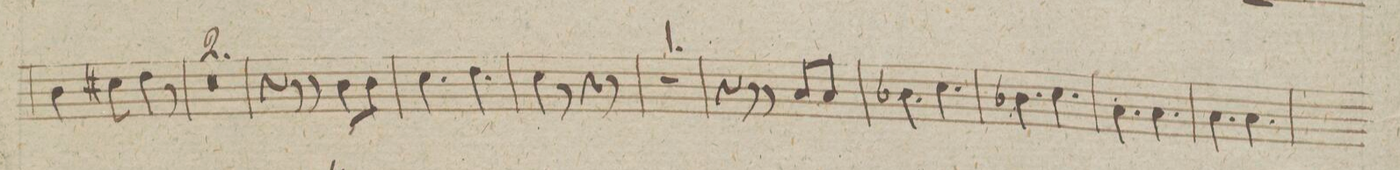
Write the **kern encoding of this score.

**kern	**dynam
*I"Clarinetto 1mo in C.	*
*clefG2	*
*k[f#c#g#]	*
*M6/8	*
4g#\	.
8a#X\	.
4b\	.
8r	.
=27	=27
1.r	.
=28	=28
=29	=29
4r	.
8r	.
8r	.
8g#\L	.
8g#\J	.
=30	=30
4.a\	.
4.b\	.
=31	=31
4a\	.
8r	.
4r	.
8r	.
=32	=32
2.r	.
=33	=33
4r	.
8r	.
8r	.
8f#/L	.
8f#/J	.
=34	=34
4.gX\	.
4.a\	.
=35	=35
4.gX\	.
4.a\	.
=36	=36
4.f#\	.
4.f#\	.
=37	=37
4.f#\	.
4.f#\	.
=38	=38
*-	*-
